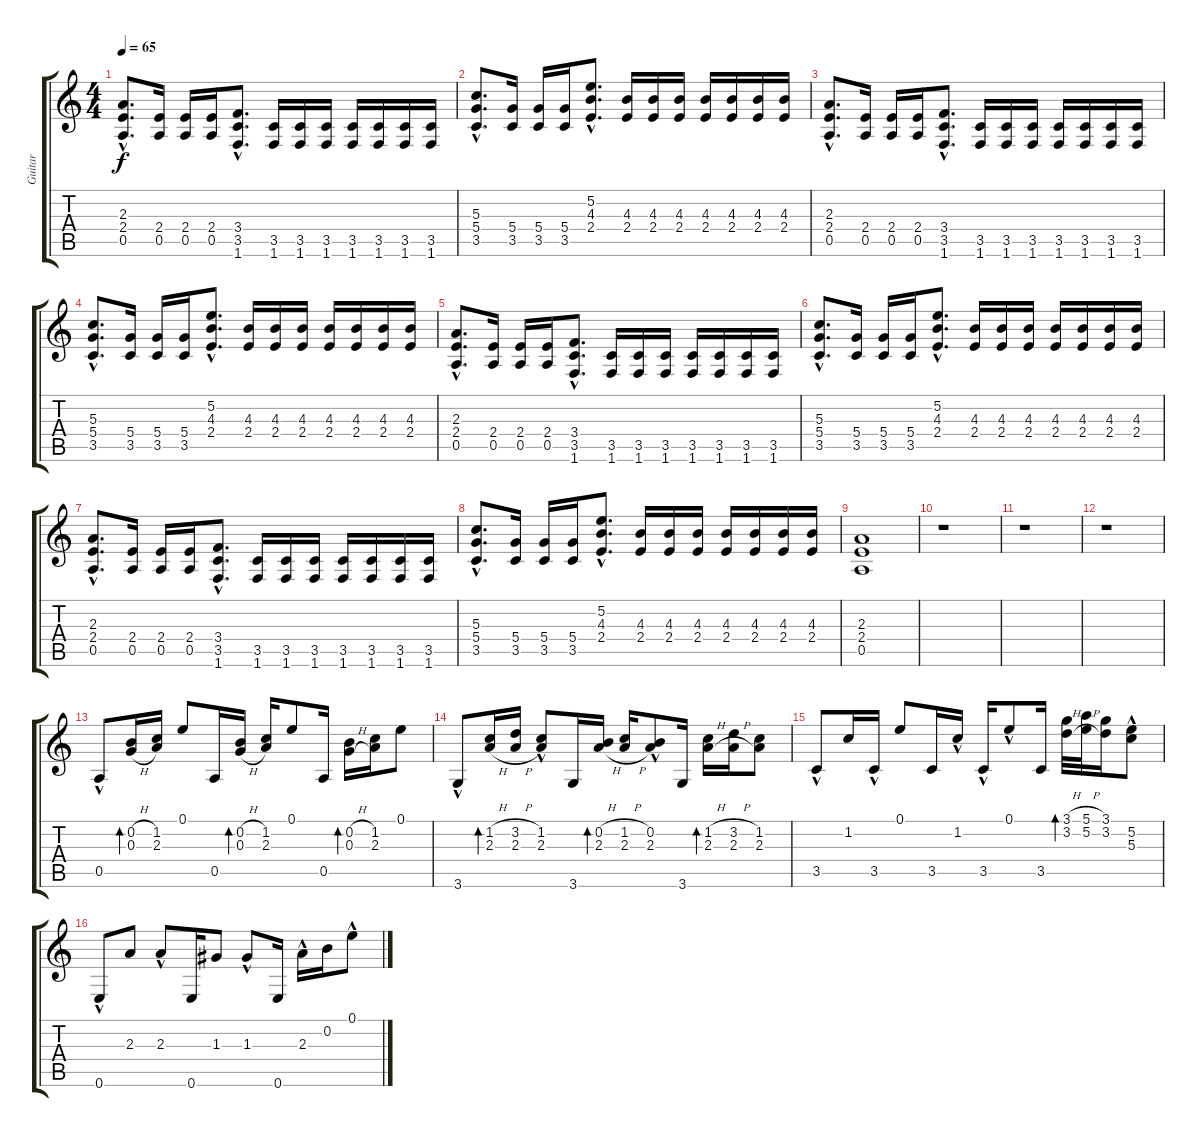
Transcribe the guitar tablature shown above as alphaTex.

\track ("Guitar" "Guitar") {instrument electricguitarjazz}
\staff {score tabs}
\tuning (E4 B3 G3 D3 A2 E2) {hide}
\ts (4 4)
\tempo 65
\clef g2
\ks c
(2.3{hac} 2.4{hac} 0.5{hac}).8{d dy f instrument overdrivenguitar} (2.4 0.5).16 (2.4 0.5).16 (2.4 0.5).16 (3.4{hac} 3.5{hac} 1.6{hac}).8{d} (3.5 1.6).16 (3.5 1.6).16 (3.5 1.6).16 (3.5 1.6).16 (3.5 1.6).16 (3.5 1.6).16 (3.5 1.6).16 |
(5.3{hac} 5.4{hac} 3.5{hac}).8{d} (5.4 3.5).16 (5.4 3.5).16 (5.4 3.5).16 (5.2{hac} 4.3{hac} 2.4{hac}).8{d} (4.3 2.4).16 (4.3 2.4).16 (4.3 2.4).16 (4.3 2.4).16 (4.3 2.4).16 (4.3 2.4).16 (4.3 2.4).16 |
(2.3{hac} 2.4{hac} 0.5{hac}).8{d} (2.4 0.5).16 (2.4 0.5).16 (2.4 0.5).16 (3.4{hac} 3.5{hac} 1.6{hac}).8{d} (3.5 1.6).16 (3.5 1.6).16 (3.5 1.6).16 (3.5 1.6).16 (3.5 1.6).16 (3.5 1.6).16 (3.5 1.6).16 |
(5.3{hac} 5.4{hac} 3.5{hac}).8{d} (5.4 3.5).16 (5.4 3.5).16 (5.4 3.5).16 (5.2{hac} 4.3{hac} 2.4{hac}).8{d} (4.3 2.4).16 (4.3 2.4).16 (4.3 2.4).16 (4.3 2.4).16 (4.3 2.4).16 (4.3 2.4).16 (4.3 2.4).16 |
(2.3{hac} 2.4{hac} 0.5{hac}).8{d} (2.4 0.5).16 (2.4 0.5).16 (2.4 0.5).16 (3.4{hac} 3.5{hac} 1.6{hac}).8{d} (3.5 1.6).16 (3.5 1.6).16 (3.5 1.6).16 (3.5 1.6).16 (3.5 1.6).16 (3.5 1.6).16 (3.5 1.6).16 |
(5.3{hac} 5.4{hac} 3.5{hac}).8{d} (5.4 3.5).16 (5.4 3.5).16 (5.4 3.5).16 (5.2{hac} 4.3{hac} 2.4{hac}).8{d} (4.3 2.4).16 (4.3 2.4).16 (4.3 2.4).16 (4.3 2.4).16 (4.3 2.4).16 (4.3 2.4).16 (4.3 2.4).16 |
(2.3{hac} 2.4{hac} 0.5{hac}).8{d} (2.4 0.5).16 (2.4 0.5).16 (2.4 0.5).16 (3.4{hac} 3.5{hac} 1.6{hac}).8{d} (3.5 1.6).16 (3.5 1.6).16 (3.5 1.6).16 (3.5 1.6).16 (3.5 1.6).16 (3.5 1.6).16 (3.5 1.6).16 |
(5.3{hac} 5.4{hac} 3.5{hac}).8{d} (5.4 3.5).16 (5.4 3.5).16 (5.4 3.5).16 (5.2{hac} 4.3{hac} 2.4{hac}).8{d} (4.3 2.4).16 (4.3 2.4).16 (4.3 2.4).16 (4.3 2.4).16 (4.3 2.4).16 (4.3 2.4).16 (4.3 2.4).16 |
(2.3 2.4 0.5).1 |
r.1 |
r.1 |
r.1 |
0.5{hac}.8{instrument electricguitarjazz} (0.2{h} 0.3{h}).16{bd 60} (1.2 2.3).16 0.1.8 0.5.16 (0.2{h} 0.3{h}).16{bd 60} (1.2 2.3).16 0.1.8 0.5.16 (0.2{h} 0.3{h}).16{bd 60} (1.2 2.3).16 0.1.8 |
3.6{hac}.8 (1.2{h} 2.3{h}).16{bd 60} (3.2{h} 2.3{h}).16 (1.2{hac} 2.3{hac}).8 3.6.16 (0.2{h} 2.3{h}).16{bd 60} (1.2{h} 2.3{h}).16 (0.2{hac} 2.3{hac}).8 3.6.16 (1.2{h} 2.3{h}).16{bd 60} (3.2{h} 2.3{h}).16 (1.2 2.3).8 |
3.5{hac}.8 1.2.16 3.5{hac}.16 0.1.8 3.5.16 1.2{hac}.16 3.5{hac}.16 0.1{hac}.8 3.5.16 (3.1{h} 3.2{h}).32{bd 60} (5.1{h} 5.2{h}).32 (3.1 3.2).16 (5.2{hac} 5.3).8 |
0.6{hac}.8 2.3.8 2.3{hac}.8 0.6.16 1.3.8 1.3{hac}.8 0.6.16 2.3{hac}.16 0.2.16 0.1{hac}.8
